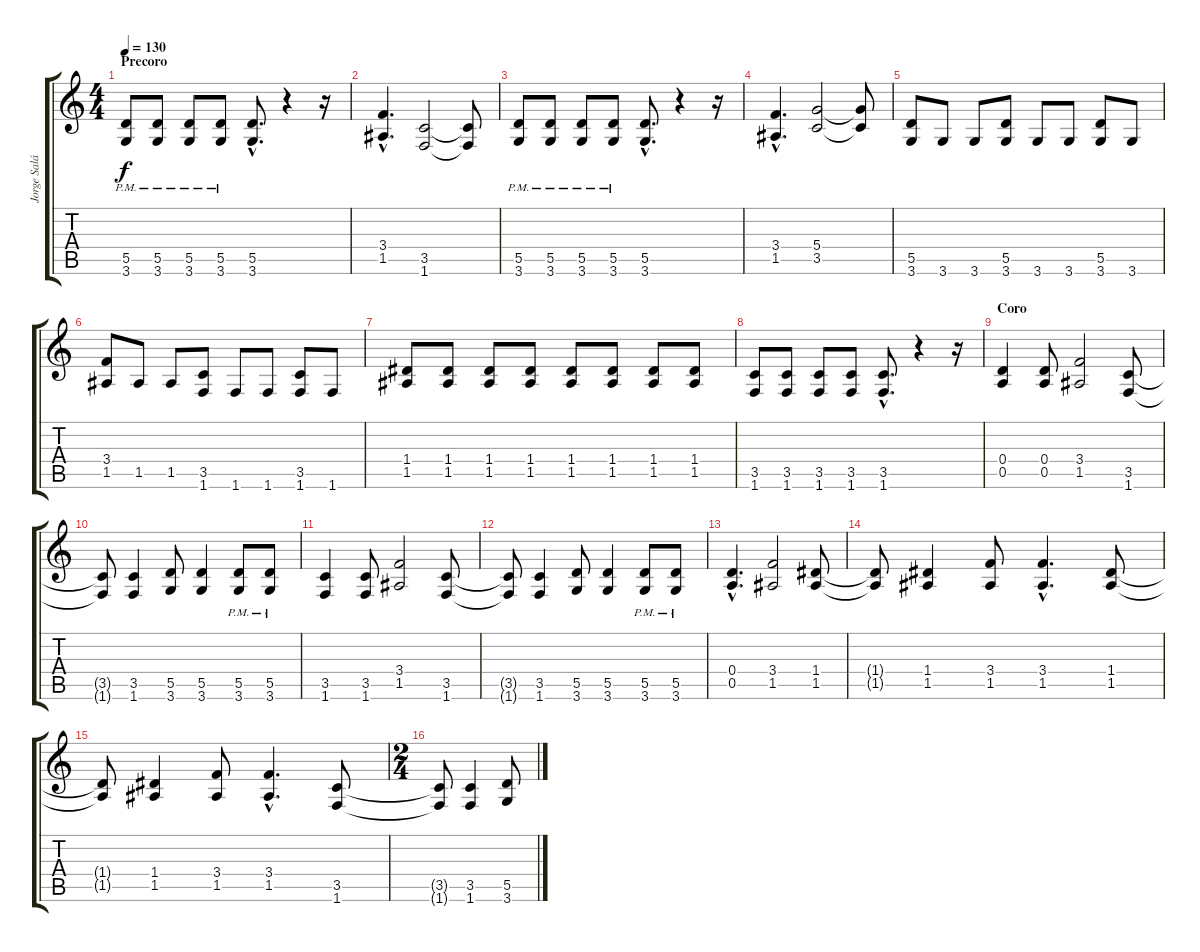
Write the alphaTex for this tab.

\track ("Jorge Salán" "Jorge Salá") {instrument distortionguitar}
\staff {score tabs}
\tuning (E4 B3 G3 D3 A2 E2) {hide}
\ts (4 4)
\section ("" "Precoro")
\tempo 130
\clef g2
\ks c
(5.5{pm} 3.6).8{dy f} (5.5{pm} 3.6).8 (5.5{pm} 3.6).8 (5.5{pm} 3.6).8 (5.5{hac} 3.6{hac}).8{d} r.4 r.16 |
(3.4{hac} 1.5{hac}).4{d} (3.5 1.6).2 (3.5{t} 1.6{t}).8 |
(5.5{pm} 3.6).8 (5.5{pm} 3.6).8 (5.5{pm} 3.6).8 (5.5{pm} 3.6).8 (5.5{hac} 3.6{hac}).8{d} r.4 r.16 |
(3.4{hac} 1.5{hac}).4{d} (5.4 3.5).2 (5.4{t} 3.5{t}).8 |
(5.5 3.6).8 3.6.8 3.6.8 (5.5 3.6).8 3.6.8 3.6.8 (5.5 3.6).8 3.6.8 |
(3.4 1.5).8 1.5.8 1.5.8 (3.5 1.6).8 1.6.8 1.6.8 (3.5 1.6).8 1.6.8 |
(1.4 1.5).8 (1.4 1.5).8 (1.4 1.5).8 (1.4 1.5).8 (1.4 1.5).8 (1.4 1.5).8 (1.4 1.5).8 (1.4 1.5).8 |
(3.5 1.6).8 (3.5 1.6).8 (3.5 1.6).8 (3.5 1.6).8 (3.5{hac} 1.6{hac}).8{d} r.4 r.16 |
\section ("" "Coro")
(0.4 0.5).4 (0.4 0.5).8 (3.4 1.5).2 (3.5 1.6).8 |
(3.5{t} 1.6{t}).8 (3.5 1.6).4 (5.5 3.6).8 (5.5 3.6).4 (5.5{pm} 3.6{pm}).8 (5.5{pm} 3.6{pm}).8 |
(3.5 1.6).4 (3.5 1.6).8 (3.4 1.5).2 (3.5 1.6).8 |
(3.5{t} 1.6{t}).8 (3.5 1.6).4 (5.5 3.6).8 (5.5 3.6).4 (5.5{pm} 3.6{pm}).8 (5.5{pm} 3.6{pm}).8 |
(0.4{hac} 0.5{hac}).4{d} (3.4 1.5).2 (1.4 1.5).8 |
(1.4{t} 1.5{t}).8 (1.4 1.5).4 (3.4 1.5).8 (3.4{hac} 1.5{hac}).4{d} (1.4 1.5).8 |
(1.4{t} 1.5{t}).8 (1.4 1.5).4 (3.4 1.5).8 (3.4{hac} 1.5{hac}).4{d} (3.5 1.6).8 |
\ts (2 4)
(3.5{t} 1.6{t}).8 (3.5 1.6).4 (5.5 3.6).8
